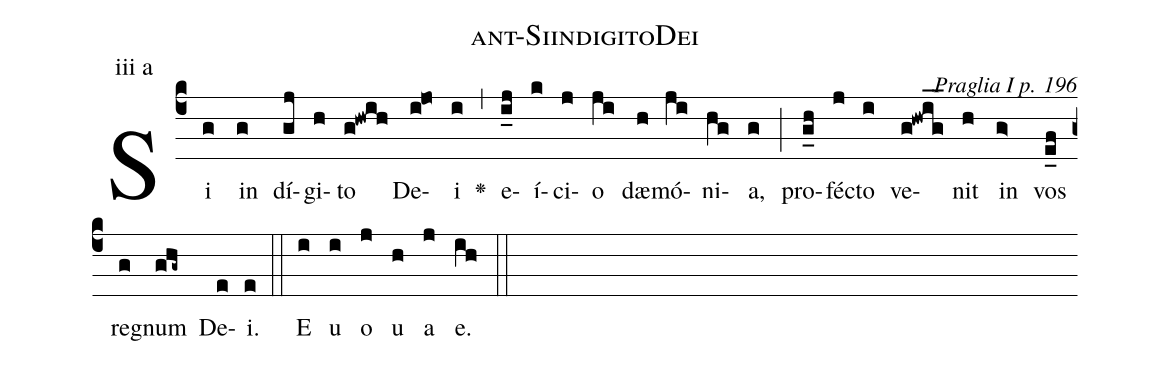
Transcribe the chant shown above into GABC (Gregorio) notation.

name: ant-SiindigitoDei;
commentary: Praglia I p. 196;
annotation: iii a;
%%
(c4) Si(g) in(g) dí(gj)gi(h)to(g!hwih) De(i!jo)i(i) <v>\greheightstar</v>(,) e(i_j)í(k)ci(j)o(ji) dæ(h)mó(ji)ni(hg)a,(g) (;) pro(g_h)fé(j)cto(i) ve(g!hwig__)nit(h) in(g>) vos(e_f) re(g)gnum(ghg~) De(e)i.(e) (::)
E(i) u(i) o(j) u(h) a(j) e.(ih) (::)
